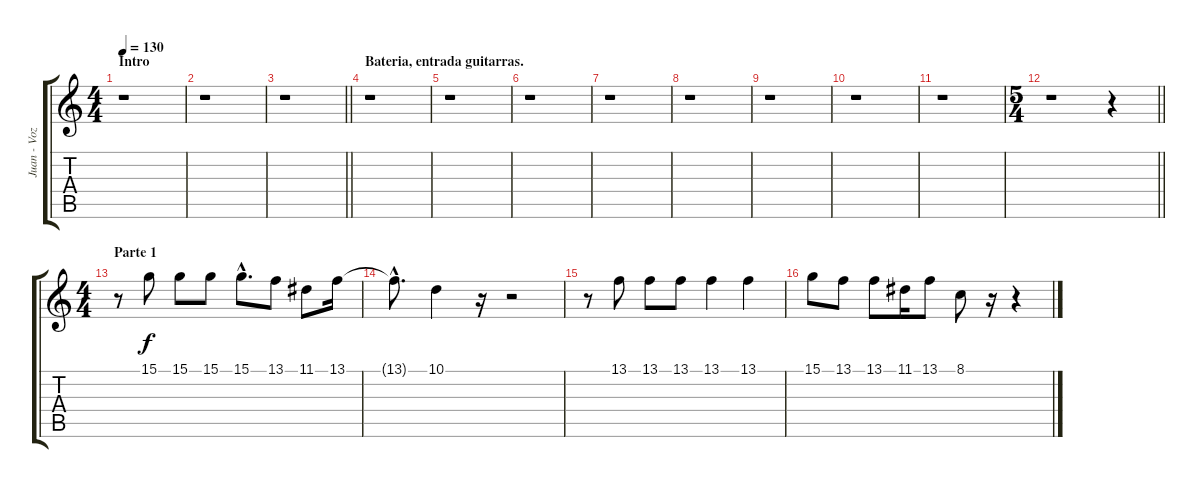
\track ("Juan - Voz" "Juan - Voz") {instrument lead8bassandlead}
\staff {score tabs}
\tuning (E4 B3 G3 D3 A2 E2) {hide}
\ts (4 4)
\section ("" "Intro")
\tempo 130
\clef g2
\ks c
r.1{dy f instrument lead8bassandlead} |
r.1 |
\barLineRight lightlight
r.1 |
\section ("" "Bateria, entrada guitarras.")
r.1 |
r.1 |
r.1 |
r.1 |
r.1 |
r.1 |
r.1 |
r.1 |
\ts (5 4)
\barLineRight lightlight
r.1 r.4 |
\ts (4 4)
\section ("" "Parte 1")
r.8 15.1.8 15.1.8 15.1.8 15.1{hac}.8{d} 13.1.8 11.1.8 13.1.16 |
13.1{hac t}.8{d} 10.1.4 r.16 r.2 |
r.8 13.1.8 13.1.8 13.1.8 13.1.4 13.1.4 |
15.1.8 13.1.8 13.1.8 11.1.16 13.1.8 8.1.8 r.16 r.4
